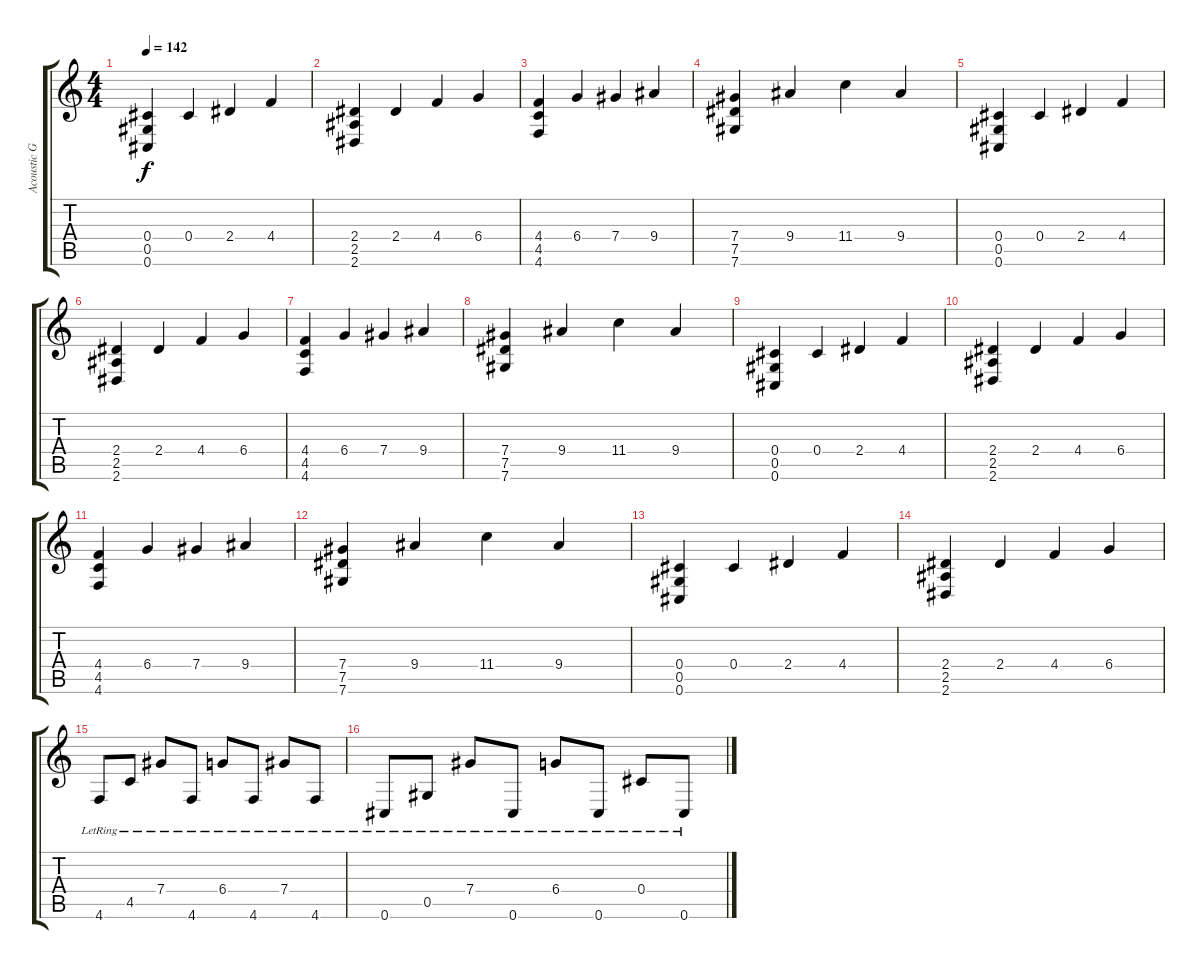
\track ("Acoustic Guitar" "Acoustic G") {instrument acousticguitarsteel}
\staff {score tabs}
\tuning (Eb4 Bb3 Gb3 Db3 Ab2 Db2) {hide}
\ts (4 4)
\tempo 142
\clef g2
\ks c
(0.4 0.5 0.6).4{dy f} 0.4.4 2.4.4 4.4.4 |
(2.4 2.5 2.6).4 2.4.4 4.4.4 6.4.4 |
(4.4 4.5 4.6).4 6.4.4 7.4.4 9.4.4 |
(7.4 7.5 7.6).4 9.4.4 11.4.4 9.4.4 |
(0.4 0.5 0.6).4 0.4.4 2.4.4 4.4.4 |
(2.4 2.5 2.6).4 2.4.4 4.4.4 6.4.4 |
(4.4 4.5 4.6).4 6.4.4 7.4.4 9.4.4 |
(7.4 7.5 7.6).4 9.4.4 11.4.4 9.4.4 |
(0.4 0.5 0.6).4 0.4.4 2.4.4 4.4.4 |
(2.4 2.5 2.6).4 2.4.4 4.4.4 6.4.4 |
(4.4 4.5 4.6).4 6.4.4 7.4.4 9.4.4 |
(7.4 7.5 7.6).4 9.4.4 11.4.4 9.4.4 |
(0.4 0.5 0.6).4 0.4.4 2.4.4 4.4.4 |
(2.4 2.5 2.6).4 2.4.4 4.4.4 6.4.4 |
4.6{lr}.8 4.5{lr}.8 7.4{lr}.8 4.6{lr}.8 6.4{lr}.8 4.6{lr}.8 7.4{lr}.8 4.6{lr}.8 |
0.6{lr}.8 0.5{lr}.8 7.4{lr}.8 0.6{lr}.8 6.4{lr}.8 0.6{lr}.8 0.4{lr}.8 0.6{lr}.8
